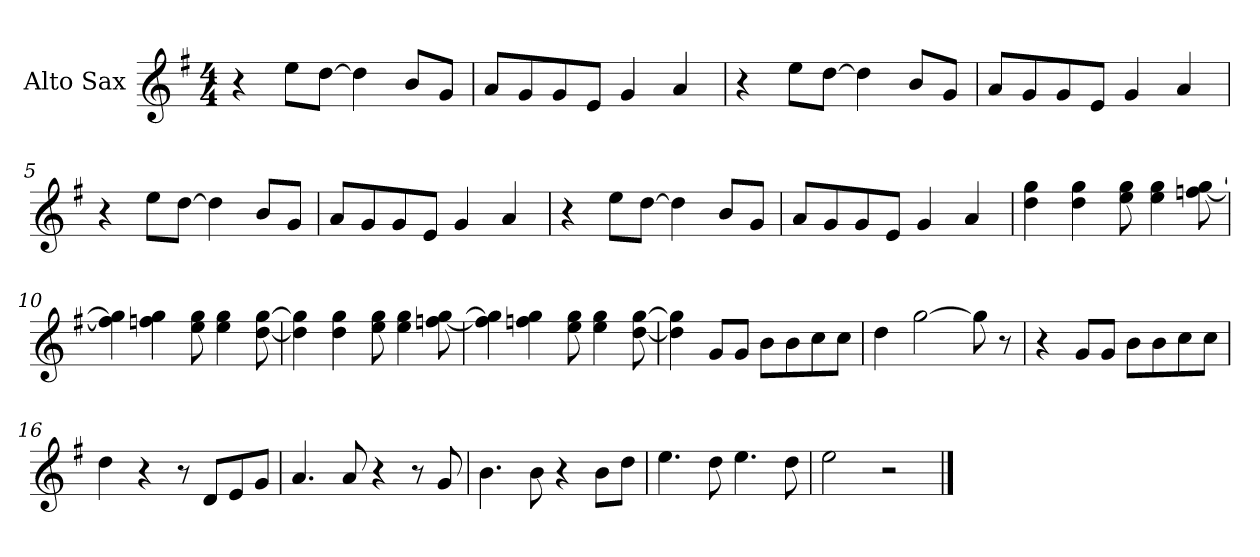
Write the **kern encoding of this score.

**kern
*part1
*staff1
*I"Alto Sax
*I'A. Sx.
*clefG2
*ITrd5c9
*k[b-e-]
*B-:
*M4/4
=1
4r
8g\L
[8f\J
4f\]
8d/L
8B-/J
=2
8c/L
8B-/
8B-/
8G/J
4B-/
4c/
=3
4r
8g\L
[8f\J
4f\]
8d/L
8B-/J
=4
8c/L
8B-/
8B-/
8G/J
4B-/
4c/
!!LO:LB:g=z
=5
4r
8g\L
[8f\J
4f\]
8d/L
8B-/J
=6
8c/L
8B-/
8B-/
8G/J
4B-/
4c/
=7
4r
8g\L
[8f\J
4f\]
8d/L
8B-/J
=8
8c/L
8B-/
8B-/
8G/J
4B-/
4c/
=9
4f\ 4b-\
4f\ 4b-\
8g\ 8b-\
4g\ 4b-\
[8a-X\ [8b-\
!!LO:LB:g=z
=10
4a-\] 4b-\]
4a-X\ 4b-\
8g\ 8b-\
4g\ 4b-\
[8f\ [8b-\
=11
4f\] 4b-\]
4f\ 4b-\
8g\ 8b-\
4g\ 4b-\
[8a-X\ [8b-\
=12
4a-\] 4b-\]
4a-X\ 4b-\
8g\ 8b-\
4g\ 4b-\
[8f\ [8b-\
=13
4f\] 4b-\]
8B-/L
8B-/J
8d\L
8d\
8e-\
8e-\J
=14
4f\
[2b-\
8b-\]
8r
!!LO:LB:g=z
=15
4r
8B-/L
8B-/J
8d\L
8d\
8e-\
8e-\J
=16
4f\
4r
8r
8F/L
8G/
8B-/J
=17
4.c/
8c/
4r
8r
8B-/
=18
4.d\
8d\
4r
8d\L
8f\J
=19
4.g\
8f\
4.g\
8f\
!!LO:LB:g=z
=20
2g\
2r
==
*-
